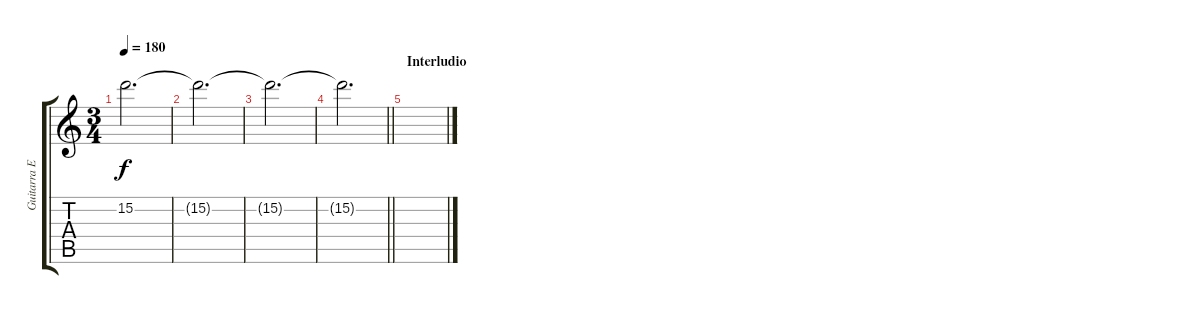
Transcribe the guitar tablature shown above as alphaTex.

\track ("Guitarra Extra" "Guitarra E") {instrument distortionguitar}
\staff {score tabs}
\tuning (E4 B3 G3 D3 A2 E2) {hide}
\ts (3 4)
\tempo 180
\clef g2
\ks c
15.2{t}.2{d dy f} |
15.2{t}.2{d} |
15.2{t}.2{d} |
\barLineRight lightlight
15.2{t}.2{d} |
\section ("" "Interludio")
